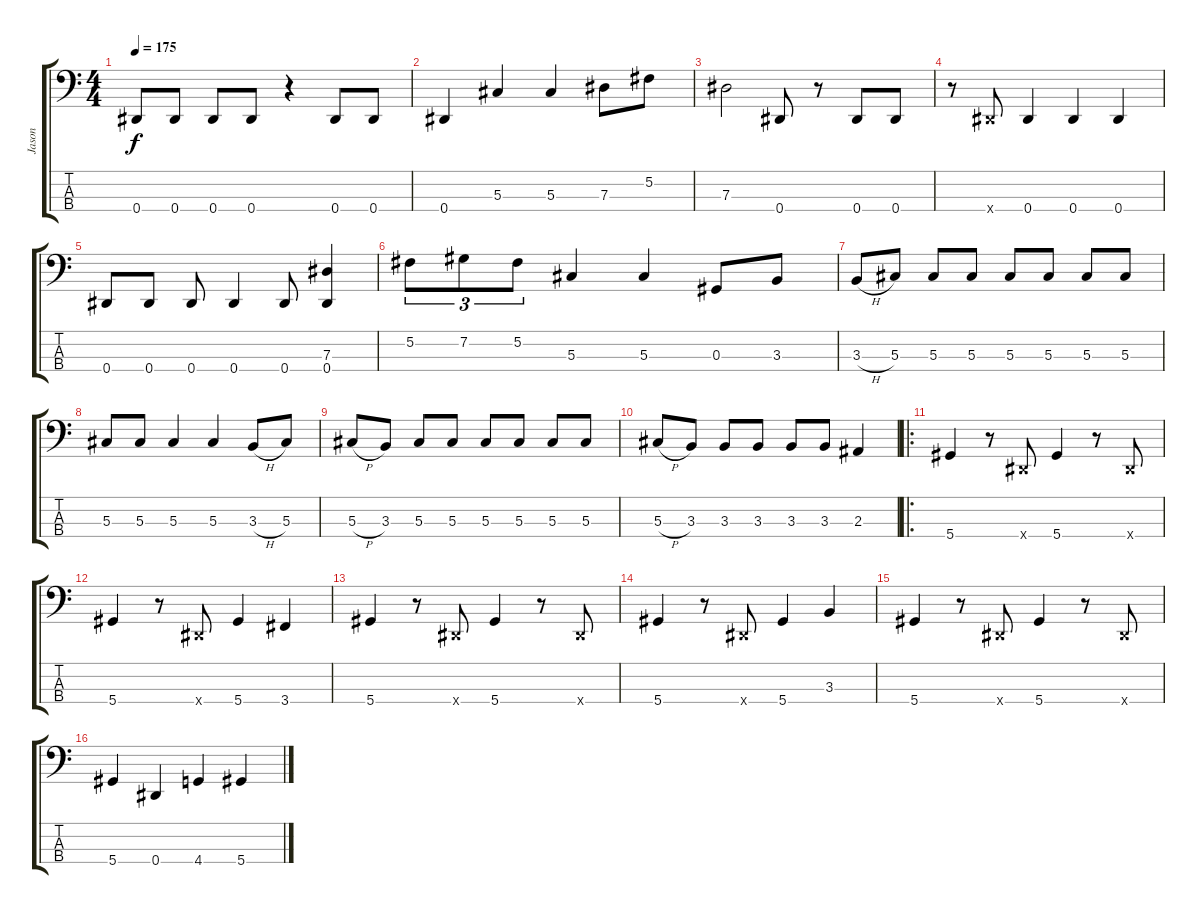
\track ("Jason" "Jason") {instrument electricbassfinger}
\staff {score tabs}
\tuning (Gb2 Db2 Ab1 Eb1) {hide}
\ts (4 4)
\tempo 175
\clef f4
\ks c
0.4.8{dy f} 0.4.8 0.4.8 0.4.8 r.4 0.4.8 0.4.8 |
0.4.4 5.3.4 5.3.4 7.3.8 5.2.8 |
7.3.2 0.4.8 r.8 0.4.8 0.4.8 |
r.8 0.4{x}.8 0.4.4 0.4.4 0.4.4 |
0.4.8 0.4.8 0.4.8 0.4.4 0.4.8 (7.3 0.4).4 |
5.2.8{tu (3 2)} 7.2.8{tu (3 2)} 5.2.8{tu (3 2)} 5.3.4 5.3.4 0.3.8 3.3.8 |
3.3{h}.8 5.3.8 5.3.8 5.3.8 5.3.8 5.3.8 5.3.8 5.3.8 |
5.3.8 5.3.8 5.3.4 5.3.4 3.3{h}.8 5.3.8 |
5.3{h}.8 3.3.8 5.3.8 5.3.8 5.3.8 5.3.8 5.3.8 5.3.8 |
5.3{h}.8 3.3.8 3.3.8 3.3.8 3.3.8 3.3.8 2.3.4 |
\ro
5.4.4 r.8 0.4{x}.8 5.4.4 r.8 0.4{x}.8 |
5.4.4 r.8 0.4{x}.8 5.4.4 3.4.4 |
5.4.4 r.8 0.4{x}.8 5.4.4 r.8 0.4{x}.8 |
5.4.4 r.8 0.4{x}.8 5.4.4 3.3.4 |
5.4.4 r.8 0.4{x}.8 5.4.4 r.8 0.4{x}.8 |
5.4.4 0.4.4 4.4.4 5.4.4
